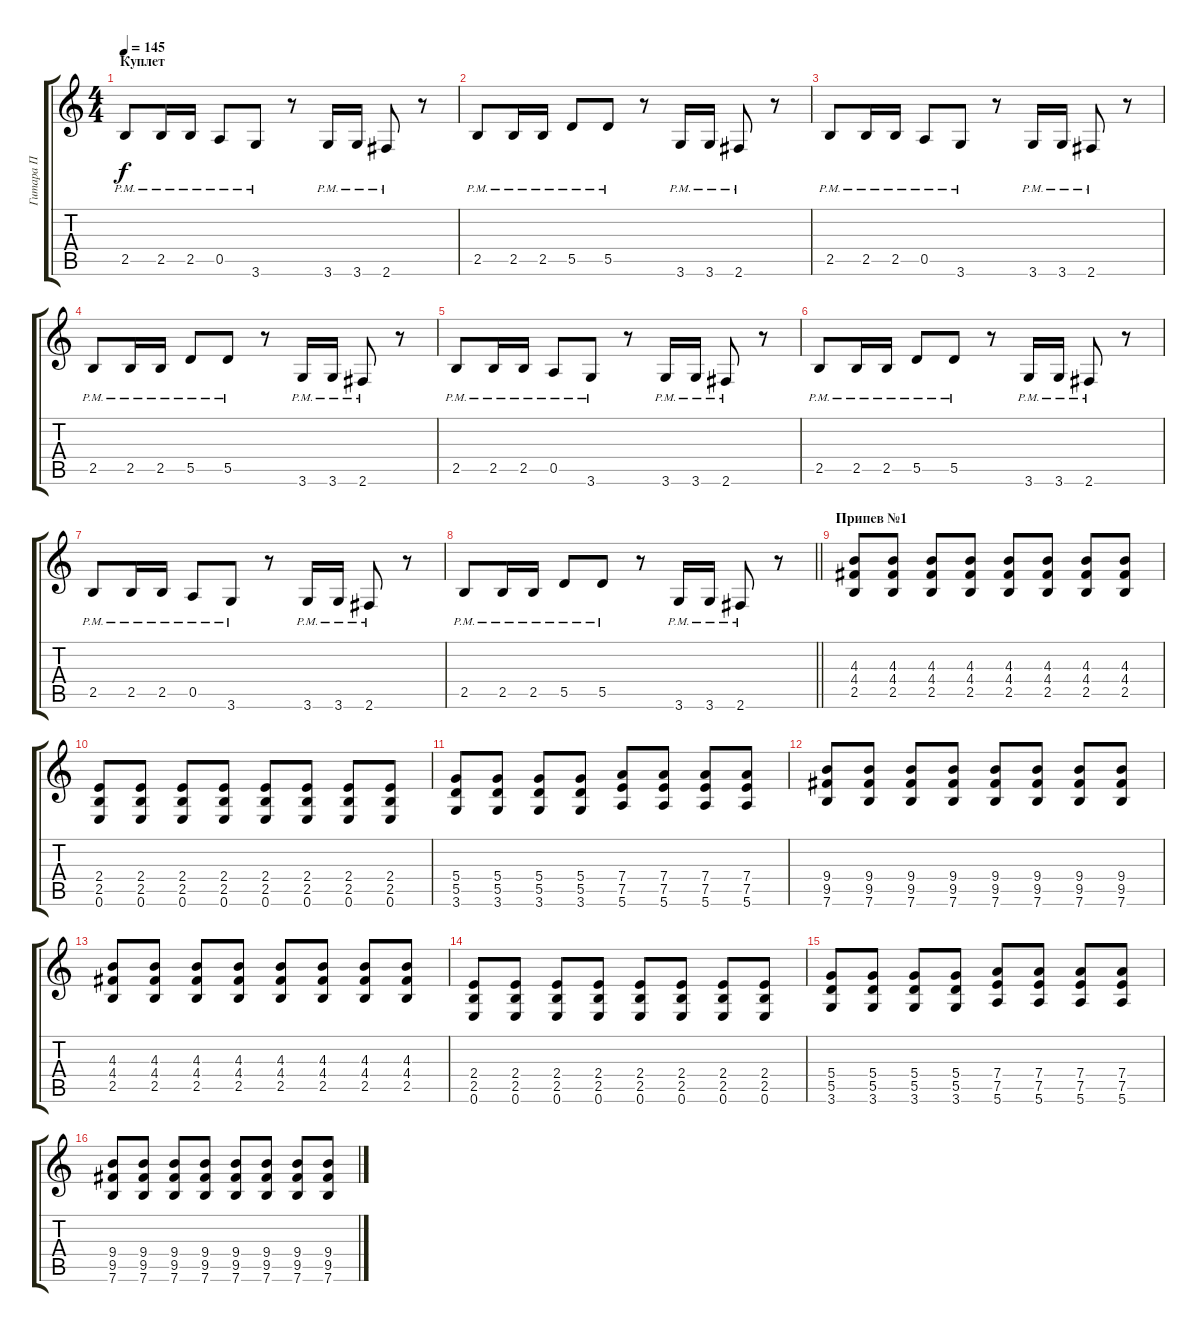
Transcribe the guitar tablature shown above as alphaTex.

\track ("Гитара П" "Гитара П") {instrument overdrivenguitar}
\staff {score tabs}
\tuning (E4 B3 G3 D3 A2 E2) {hide}
\ts (4 4)
\section ("" "Куплет")
\tempo 145
\clef g2
\ks c
2.5{pm}.8{dy f} 2.5{pm}.16 2.5{pm}.16 0.5{pm}.8 3.6{pm}.8 r.8 3.6{pm}.16 3.6{pm}.16 2.6{pm}.8 r.8 |
2.5{pm}.8 2.5{pm}.16 2.5{pm}.16 5.5{pm}.8 5.5{pm}.8 r.8 3.6{pm}.16 3.6{pm}.16 2.6{pm}.8 r.8 |
2.5{pm}.8 2.5{pm}.16 2.5{pm}.16 0.5{pm}.8 3.6{pm}.8 r.8 3.6{pm}.16 3.6{pm}.16 2.6{pm}.8 r.8 |
2.5{pm}.8 2.5{pm}.16 2.5{pm}.16 5.5{pm}.8 5.5{pm}.8 r.8 3.6{pm}.16 3.6{pm}.16 2.6{pm}.8 r.8 |
2.5{pm}.8 2.5{pm}.16 2.5{pm}.16 0.5{pm}.8 3.6{pm}.8 r.8 3.6{pm}.16 3.6{pm}.16 2.6{pm}.8 r.8 |
2.5{pm}.8 2.5{pm}.16 2.5{pm}.16 5.5{pm}.8 5.5{pm}.8 r.8 3.6{pm}.16 3.6{pm}.16 2.6{pm}.8 r.8 |
2.5{pm}.8 2.5{pm}.16 2.5{pm}.16 0.5{pm}.8 3.6{pm}.8 r.8 3.6{pm}.16 3.6{pm}.16 2.6{pm}.8 r.8 |
\barLineRight lightlight
2.5{pm}.8 2.5{pm}.16 2.5{pm}.16 5.5{pm}.8 5.5{pm}.8 r.8 3.6{pm}.16 3.6{pm}.16 2.6{pm}.8 r.8 |
\section ("" "Припев №1")
(4.3 4.4 2.5).8 (4.3 4.4 2.5).8 (4.3 4.4 2.5).8 (4.3 4.4 2.5).8 (4.3 4.4 2.5).8 (4.3 4.4 2.5).8 (4.3 4.4 2.5).8 (4.3 4.4 2.5).8 |
(2.4 2.5 0.6).8 (2.4 2.5 0.6).8 (2.4 2.5 0.6).8 (2.4 2.5 0.6).8 (2.4 2.5 0.6).8 (2.4 2.5 0.6).8 (2.4 2.5 0.6).8 (2.4 2.5 0.6).8 |
(5.4 5.5 3.6).8 (5.4 5.5 3.6).8 (5.4 5.5 3.6).8 (5.4 5.5 3.6).8 (7.4 7.5 5.6).8 (7.4 7.5 5.6).8 (7.4 7.5 5.6).8 (7.4 7.5 5.6).8 |
(9.4 9.5 7.6).8 (9.4 9.5 7.6).8 (9.4 9.5 7.6).8 (9.4 9.5 7.6).8 (9.4 9.5 7.6).8 (9.4 9.5 7.6).8 (9.4 9.5 7.6).8 (9.4 9.5 7.6).8 |
(4.3 4.4 2.5).8 (4.3 4.4 2.5).8 (4.3 4.4 2.5).8 (4.3 4.4 2.5).8 (4.3 4.4 2.5).8 (4.3 4.4 2.5).8 (4.3 4.4 2.5).8 (4.3 4.4 2.5).8 |
(2.4 2.5 0.6).8 (2.4 2.5 0.6).8 (2.4 2.5 0.6).8 (2.4 2.5 0.6).8 (2.4 2.5 0.6).8 (2.4 2.5 0.6).8 (2.4 2.5 0.6).8 (2.4 2.5 0.6).8 |
(5.4 5.5 3.6).8 (5.4 5.5 3.6).8 (5.4 5.5 3.6).8 (5.4 5.5 3.6).8 (7.4 7.5 5.6).8 (7.4 7.5 5.6).8 (7.4 7.5 5.6).8 (7.4 7.5 5.6).8 |
(9.4 9.5 7.6).8 (9.4 9.5 7.6).8 (9.4 9.5 7.6).8 (9.4 9.5 7.6).8 (9.4 9.5 7.6).8 (9.4 9.5 7.6).8 (9.4 9.5 7.6).8 (9.4 9.5 7.6).8
